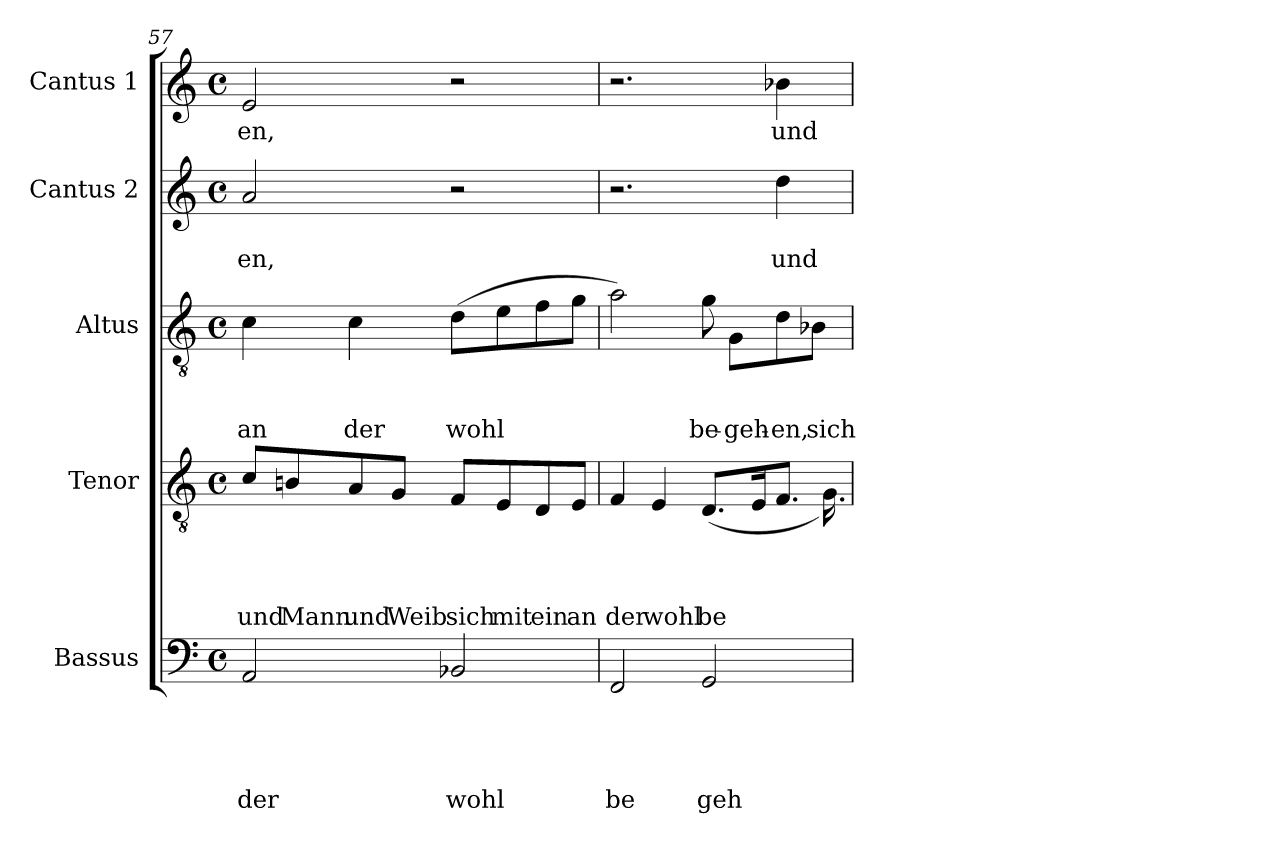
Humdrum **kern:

**kern	**text	**text	**text	**text	**text	**kern	**text	**text	**text	**text	**kern	**text	**text	**text	**kern	**text	**text	**kern	**text
*part5	*part5	*part5	*part5	*part5	*part5	*part4	*part4	*part4	*part4	*part4	*part3	*part3	*part3	*part3	*part2	*part2	*part2	*part1	*part1
*staff5	*staff5	*staff5	*staff5	*staff5	*staff5	*staff4	*staff4	*staff4	*staff4	*staff4	*staff3	*staff3	*staff3	*staff3	*staff2	*staff2	*staff2	*staff1	*staff1
*I"Bassus	*	*	*	*	*	*I"Tenor	*	*	*	*	*I"Altus	*	*	*	*I"Cantus 2	*	*	*I"Cantus 1	*
!!LO:PB:g=z
*clefF4	*	*	*	*	*	*clefGv2	*	*	*	*	*clefGv2	*	*	*	*clefG2	*	*	*clefG2	*
*k[]	*	*	*	*	*	*k[]	*	*	*	*	*k[]	*	*	*	*k[]	*	*	*k[]	*
*C:	*	*	*	*	*	*C:	*	*	*	*	*C:	*	*	*	*C:	*	*	*C:	*
*M4/4	*	*	*	*	*	*M4/4	*	*	*	*	*M4/4	*	*	*	*M4/4	*	*	*M4/4	*
*met(c)	*	*	*	*	*	*met(c)	*	*	*	*	*met(c)	*	*	*	*met(c)	*	*	*met(c)	*
=57	=57	=57	=57	=57	=57	=57	=57	=57	=57	=57	=57	=57	=57	=57	=57	=57	=57	=57	=57
!	!	!	!	!	!LO:LY:b	!	!	!	!	!LO:LY:b	!	!	!	!LO:LY:b	!	!	!LO:LY:b	!	!LO:LY:b
2AA/	.	.	.	.	der	8c/L	.	.	.	und	4c\	.	.	an	2a/	.	en,	2e/	-en,
!	!	!	!	!	!	!	!	!	!	!LO:LY:b	!	!	!	!	!	!	!	!	!
.	.	.	.	.	.	8Bn/	.	.	.	Mann	.	.	.	.	.	.	.	.	.
!	!	!	!	!	!	!	!	!	!	!LO:LY:b	!	!	!	!LO:LY:b	!	!	!	!	!
.	.	.	.	.	.	8A/	.	.	.	und	4c\	.	.	der	.	.	.	.	.
!	!	!	!	!	!	!	!	!	!	!LO:LY:b	!	!	!	!	!	!	!	!	!
.	.	.	.	.	.	8G/J	.	.	.	Weib	.	.	.	.	.	.	.	.	.
!	!	!	!	!	!LO:LY:b	!	!	!	!	!LO:LY:b	!	!	!	!LO:LY:b	!	!	!	!	!
2BB-X/	.	.	.	.	wohl	8F/L	.	.	.	sich	(>8d\L	.	.	wohl	2r	.	.	2r	.
!	!	!	!	!	!	!	!	!	!	!LO:LY:b	!	!	!	!	!	!	!	!	!
.	.	.	.	.	.	8E/	.	.	.	mit	8e\	.	.	.	.	.	.	.	.
!	!	!	!	!	!	!	!	!	!	!LO:LY:b	!	!	!	!	!	!	!	!	!
.	.	.	.	.	.	8D/	.	.	.	ein	8f\	.	.	.	.	.	.	.	.
!	!	!	!	!	!	!	!	!	!	!LO:LY:b	!	!	!	!	!	!	!	!	!
.	.	.	.	.	.	8E/J	.	.	.	an	8g\J	.	.	.	.	.	.	.	.
=58	=58	=58	=58	=58	=58	=58	=58	=58	=58	=58	=58	=58	=58	=58	=58	=58	=58	=58	=58
!	!	!	!	!	!LO:LY:b	!	!	!	!	!LO:LY:b	!	!	!	!	!	!	!	!	!
*	*	*	*	*	*	*^	*	*	*	*	*	*	*	*	*	*	*	*	*
2FF/	.	.	.	.	be	4F/	2ryy	.	.	.	der	2a\)	.	.	.	2.r	.	.	2.r	.
!	!	!	!	!	!	!	!	!	!	!	!LO:LY:b	!	!	!	!	!	!	!	!	!
.	.	.	.	.	.	4E/	.	.	.	.	wohl	.	.	.	.	.	.	.	.	.
!	!	!	!	!	!LO:LY:b	!	!	!	!	!	!LO:LY:b	!	!	!	!LO:LY:b	!	!	!	!	!
2GG/	.	.	.	.	geh	(<8.D/L	4ryy	.	.	.	be	8g\	.	.	be-	.	.	.	.	.
!	!	!	!	!	!	!	!	!	!	!	!	!	!	!	!LO:LY:b	!	!	!	!	!
.	.	.	.	.	.	.	.	.	.	.	.	8G\L	.	.	-geh-	.	.	.	.	.
.	.	.	.	.	.	16E/k	.	.	.	.	.	.	.	.	.	.	.	.	.	.
!	!	!	!	!	!	!	!	!	!	!	!	!	!	!	!LO:LY:b	!	!	!LO:LY:b	!	!LO:LY:b
.	.	.	.	.	.	8.F/J	8ryy	.	.	.	.	8d\	.	.	-en,	4dd\	.	und	4b-X\	und
!	!	!	!	!	!	!	!	!	!	!	!	!	!	!	!LO:LY:b	!	!	!	!	!
.	.	.	.	.	.	.	32ryy	.	.	.	.	8B-X\J	.	.	sich	.	.	.	.	.
.	.	.	.	.	.	.	16.G\)	.	.	.	.	.	.	.	.	.	.	.	.	.
.	.	.	.	.	.	16ryy	.	.	.	.	.	.	.	.	.	.	.	.	.	.
*	*	*	*	*	*	*v	*v	*	*	*	*	*	*	*	*	*	*	*	*	*
=	=	=	=	=	=	=	=	=	=	=	=	=	=	=	=	=	=	=	=
*-	*-	*-	*-	*-	*-	*-	*-	*-	*-	*-	*-	*-	*-	*-	*-	*-	*-	*-	*-
